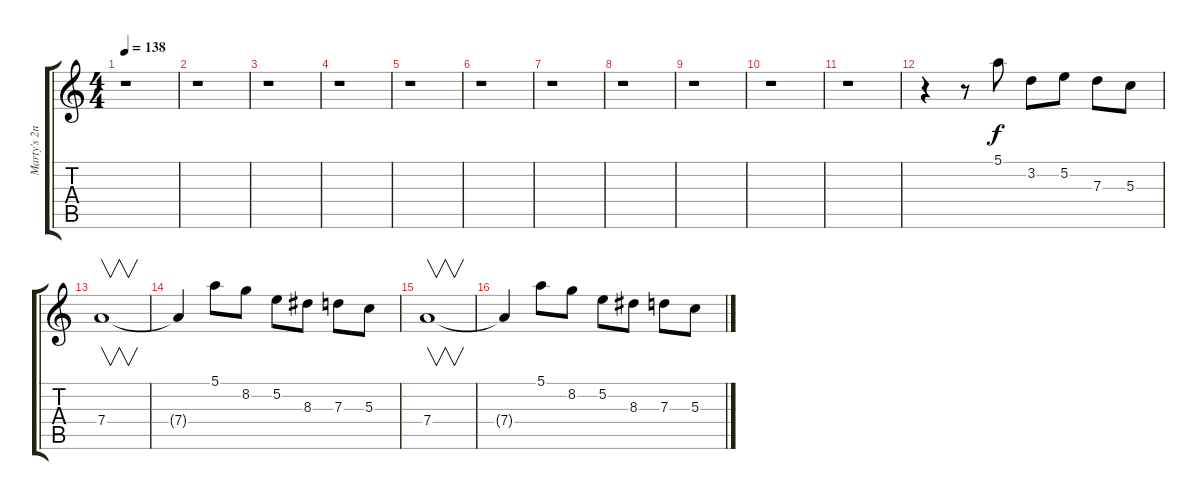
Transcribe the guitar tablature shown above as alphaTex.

\track ("Marty's 2nd part in lead" "Marty's 2n") {instrument distortionguitar}
\staff {score tabs}
\tuning (E4 B3 G3 D3 A2 E2) {hide}
\ts (4 4)
\tempo 138
\clef g2
\ks c
r.1{dy f} |
r.1 |
r.1 |
r.1 |
r.1 |
r.1 |
r.1 |
r.1 |
r.1 |
r.1 |
r.1 |
r.4 r.8 5.1.8 3.2.8 5.2.8 7.3.8 5.3.8 |
7.4.1{v} |
7.4{t}.4 5.1.8 8.2.8 5.2.8 8.3.8 7.3.8 5.3.8 |
7.4.1{v} |
7.4{t}.4 5.1.8 8.2.8 5.2.8 8.3.8 7.3.8 5.3.8
